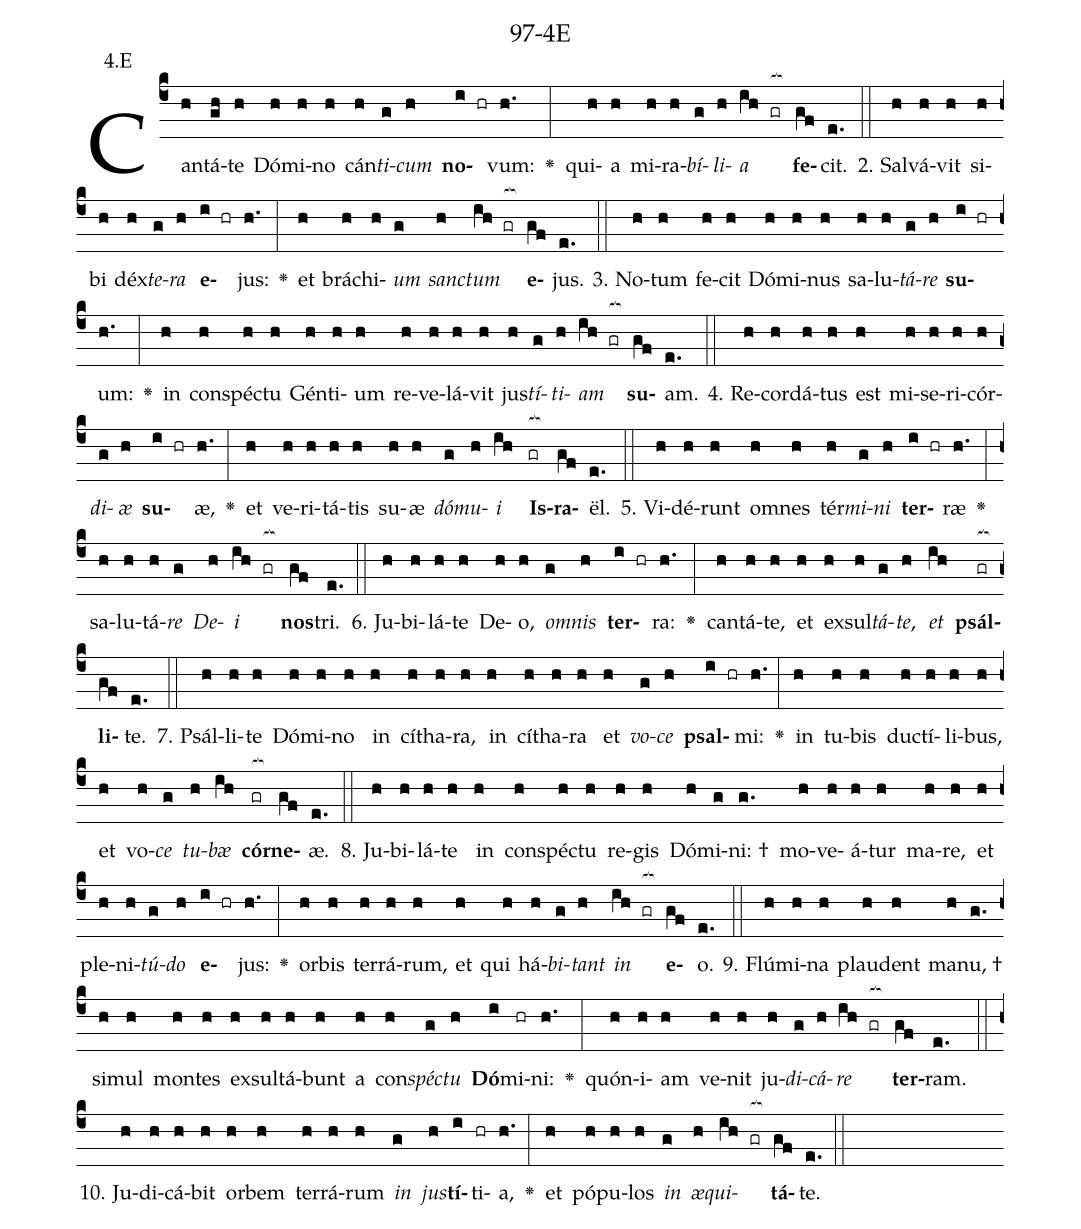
name: 97-4E;
annotation: 4.E;
%%
(c4)Can(h)tá(gh)te(h) Dó(h)mi(h)no(h) cán(h)<i>ti</i>(g)<i>cum</i>(h) <b>no</b>(i hr)vum:(h.) <v>\greheightstar</v>(:) qui(h)a(h) mi(h)ra(h)<i>bí</i>(g)<i>li</i>(h)<i>a</i>(ih gr[ocb:1{]) <b>fe</b>(gf[ocb:0}])cit.(e.) (::)
2. Sal(h)vá(h)vit(h) si(h)bi(h) déx(h)<i>te</i>(g)<i>ra</i>(h) <b>e</b>(i hr)jus:(h.) <v>\greheightstar</v>(:) et(h) brá(h)chi(h)<i>um</i>(g) <i>sanc</i>(h)<i>tum</i>(ih gr[ocb:1{]) <b>e</b>(gf[ocb:0}])jus.(e.) (::)
3. No(h)tum(h) fe(h)cit(h) Dó(h)mi(h)nus(h) sa(h)lu(h)<i>tá</i>(g)<i>re</i>(h) <b>su</b>(i hr)um:(h.) <v>\greheightstar</v>(:) in(h) con(h)spéc(h)tu(h) Gén(h)ti(h)um(h) re(h)ve(h)lá(h)vit(h) jus(h)<i>tí</i>(g)<i>ti</i>(h)<i>am</i>(ih gr[ocb:1{]) <b>su</b>(gf[ocb:0}])am.(e.) (::)
4. Re(h)cor(h)dá(h)tus(h) est(h) mi(h)se(h)ri(h)cór(h)<i>di</i>(g)<i>æ</i>(h) <b>su</b>(i hr)æ,(h.) <v>\greheightstar</v>(:) et(h) ve(h)ri(h)tá(h)tis(h) su(h)æ(h) <i>dó</i>(g)<i>mu</i>(h)<i>i</i>(ih) <b>Is</b>(gr[ocb:1{])<b>ra</b>(gf[ocb:0}])ël.(e.) (::)
5. Vi(h)dé(h)runt(h) om(h)nes(h) tér(h)<i>mi</i>(g)<i>ni</i>(h) <b>ter</b>(i hr)ræ(h.) <v>\greheightstar</v>(:) sa(h)lu(h)tá(h)<i>re</i>(g) <i>De</i>(h)<i>i</i>(ih gr[ocb:1{]) <b>nos</b>(gf[ocb:0}])tri.(e.) (::)
6. Ju(h)bi(h)lá(h)te(h) De(h)o,(h) <i>om</i>(g)<i>nis</i>(h) <b>ter</b>(i hr)ra:(h.) <v>\greheightstar</v>(:) can(h)tá(h)te,(h) et(h) ex(h)sul(h)<i>tá</i>(g)<i>te</i>,(h) <i>et</i>(ih) <b>psál</b>(gr[ocb:1{])<b>li</b>(gf[ocb:0}])te.(e.) (::)
7. Psál(h)li(h)te(h) Dó(h)mi(h)no(h) in(h) cí(h)tha(h)ra,(h) in(h) cí(h)tha(h)ra(h) et(h) <i>vo</i>(g)<i>ce</i>(h) <b>psal</b>(i hr)mi:(h.) <v>\greheightstar</v>(:) in(h) tu(h)bis(h) duc(h)tí(h)li(h)bus,(h) et(h) vo(h)<i>ce</i>(g) <i>tu</i>(h)<i>bæ</i>(ih) <b>cór</b>(gr[ocb:1{])<b>ne</b>(gf[ocb:0}])æ.(e.) (::)
8. Ju(h)bi(h)lá(h)te(h) in(h) con(h)spéc(h)tu(h) re(h)gis(h) Dó(h)mi(g)ni: †(g.) mo(h)ve(h)á(h)tur(h) ma(h)re,(h) et(h) ple(h)ni(h)<i>tú</i>(g)<i>do</i>(h) <b>e</b>(i hr)jus:(h.) <v>\greheightstar</v>(:) or(h)bis(h) ter(h)rá(h)rum,(h) et(h) qui(h) há(h)<i>bi</i>(g)<i>tant</i>(h) <i>in</i>(ih gr[ocb:1{]) <b>e</b>(gf[ocb:0}])o.(e.) (::)
9. Flú(h)mi(h)na(h) plau(h)dent(h) ma(h)nu, †(g.) si(h)mul(h) mon(h)tes(h) ex(h)sul(h)tá(h)bunt(h) a(h) con(h)<i>spéc</i>(g)<i>tu</i>(h) <b>Dó</b>(i)mi(hr)ni:(h.) <v>\greheightstar</v>(:) quón(h)i(h)am(h) ve(h)nit(h) ju(h)<i>di</i>(g)<i>cá</i>(h)<i>re</i>(ih gr[ocb:1{]) <b>ter</b>(gf[ocb:0}])ram.(e.) (::)
10. Ju(h)di(h)cá(h)bit(h) or(h)bem(h) ter(h)rá(h)rum(h) <i>in</i>(g) <i>jus</i>(h)<b>tí</b>(i)ti(hr)a,(h.) <v>\greheightstar</v>(:) et(h) pó(h)pu(h)los(h) <i>in</i>(g) <i>æ</i>(h)<i>qui</i>(ih gr[ocb:1{])<b>tá</b>(gf[ocb:0}])te.(e.) (::)
